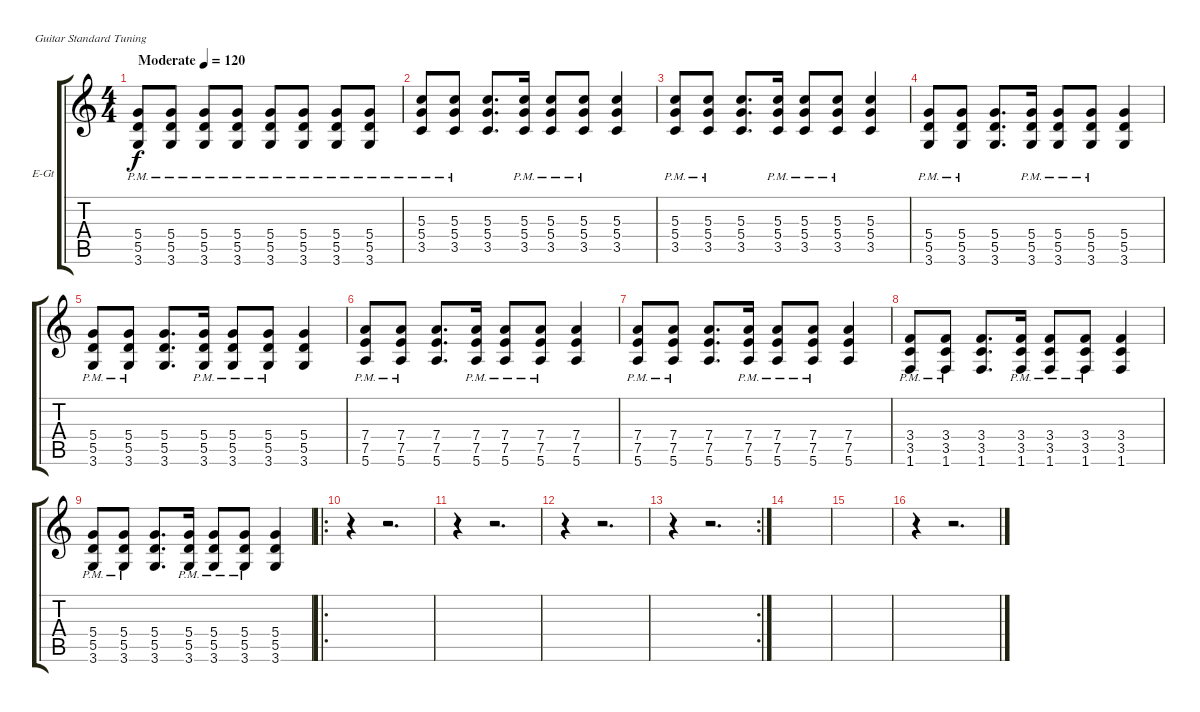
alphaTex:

\bracketExtendMode groupsimilarinstruments
\firstSystemTrackNameOrientation horizontal
\otherSystemsTrackNameOrientation horizontal
\track ("Äîðîæêà 1" "E-Gt") {instrument distortionguitar}
\staff {score tabs}
\tuning (E4 B3 G3 D3 A2 E2)
\ts (4 4)
\beaming (8 2 2 2 2)
\tempo (120 "Moderate")
\clef g2
\ks c
(5.4{pm} 5.5{pm} 3.6{pm}).8{dy f instrument distortionguitar} (5.4{pm} 5.5{pm} 3.6{pm}).8 (5.4{pm} 5.5{pm} 3.6{pm}).8 (5.4{pm} 5.5{pm} 3.6{pm}).8 (5.4{pm} 5.5{pm} 3.6{pm}).8 (5.4{pm} 5.5{pm} 3.6{pm}).8 (5.4{pm} 5.5{pm} 3.6{pm}).8 (5.4{pm} 5.5{pm} 3.6{pm}).8 |
(5.3{pm} 5.4{pm} 3.5{pm}).8 (5.3{pm} 5.4{pm} 3.5{pm}).8 (5.3 5.4 3.5).8{d} (5.3 5.4{pm} 3.5).16 (5.3{pm} 5.4{pm} 3.5{pm}).8 (5.3{pm} 5.4{pm} 3.5{pm}).8 (5.3 5.4 3.5).4 |
(5.3{pm} 5.4{pm} 3.5{pm}).8 (5.3{pm} 5.4{pm} 3.5{pm}).8 (5.3 5.4 3.5).8{d} (5.3 5.4{pm} 3.5).16 (5.3{pm} 5.4{pm} 3.5{pm}).8 (5.3{pm} 5.4{pm} 3.5{pm}).8 (5.3 5.4 3.5).4 |
(5.4{pm} 5.5{pm} 3.6).8 (5.4{pm} 5.5{pm} 3.6).8 (5.4 5.5 3.6).8{d} (5.4{pm} 5.5 3.6).16 (5.4{pm} 5.5{pm} 3.6).8 (5.4{pm} 5.5{pm} 3.6).8 (5.4 5.5 3.6).4 |
(5.4{pm} 5.5{pm} 3.6).8 (5.4{pm} 5.5{pm} 3.6).8 (5.4 5.5 3.6).8{d} (5.4{pm} 5.5 3.6).16 (5.4{pm} 5.5{pm} 3.6).8 (5.4{pm} 5.5{pm} 3.6).8 (5.4 5.5 3.6).4 |
(7.4{pm} 7.5{pm} 5.6).8 (7.4{pm} 7.5{pm} 5.6).8 (7.4 7.5 5.6).8{d} (7.4{pm} 7.5 5.6).16 (7.4{pm} 7.5{pm} 5.6).8 (7.4{pm} 7.5{pm} 5.6).8 (7.4 7.5 5.6).4 |
(7.4{pm} 7.5{pm} 5.6).8 (7.4{pm} 7.5{pm} 5.6).8 (7.4 7.5 5.6).8{d} (7.4{pm} 7.5 5.6).16 (7.4{pm} 7.5{pm} 5.6).8 (7.4{pm} 7.5{pm} 5.6).8 (7.4 7.5 5.6).4 |
(3.4{pm} 3.5{pm} 1.6).8 (3.4{pm} 3.5{pm} 1.6).8 (3.4 3.5 1.6).8{d} (3.4{pm} 3.5 1.6).16 (3.4{pm} 3.5{pm} 1.6).8 (3.4{pm} 3.5{pm} 1.6).8 (3.4 3.5 1.6).4 |
(5.4{pm} 5.5{pm} 3.6).8 (5.4{pm} 5.5{pm} 3.6).8 (5.4 5.5 3.6).8{d} (5.4{pm} 5.5 3.6).16 (5.4{pm} 5.5{pm} 3.6).8 (5.4{pm} 5.5{pm} 3.6).8 (5.4 5.5 3.6).4 |
\ro
r.4 r.2{d} |
r.4 r.2{d} |
r.4 r.2{d} |
\rc 2
r.4 r.2{d} |
|
|
r.4 r.2{d}
